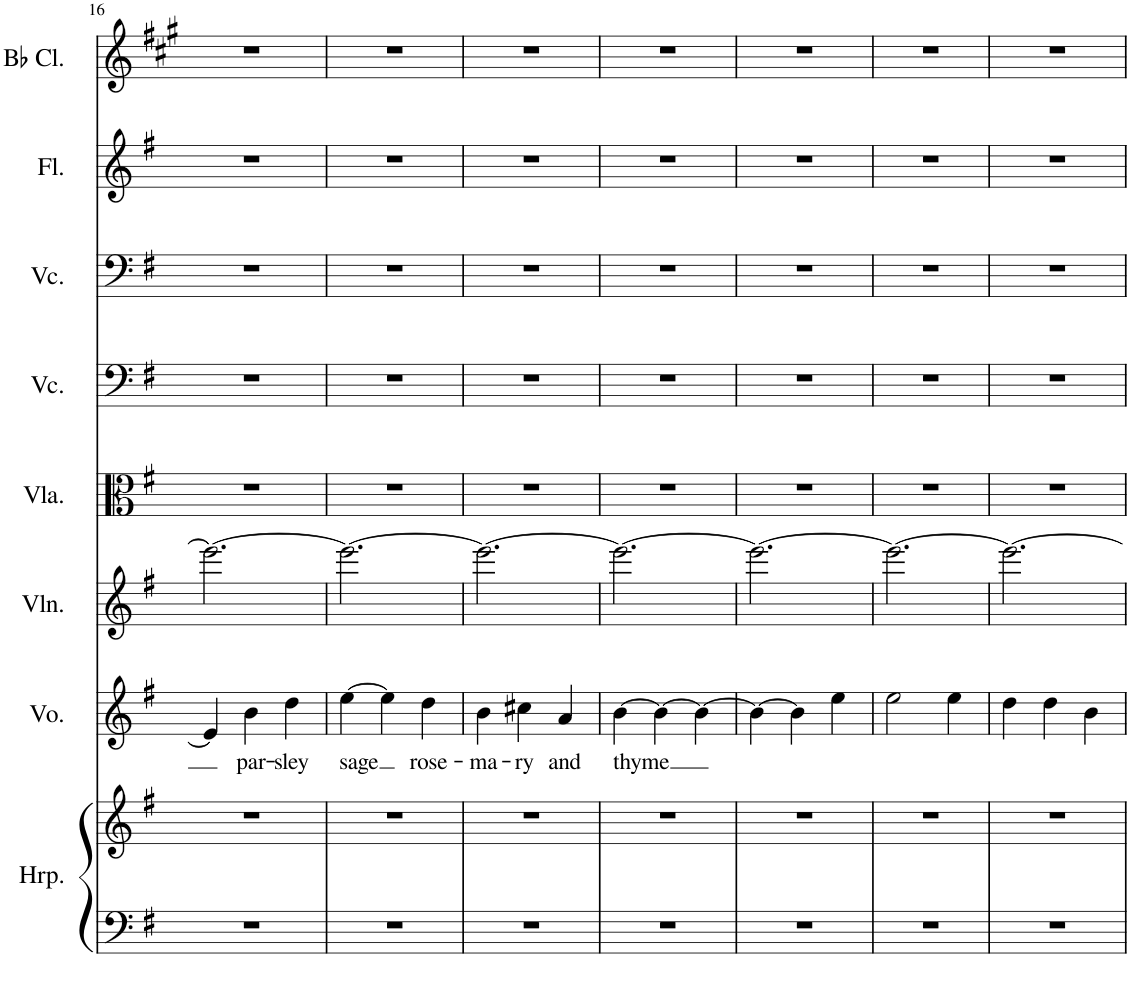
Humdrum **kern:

**kern	**kern	**kern	**text	**kern	**kern	**kern	**kern	**kern	**kern
*part8	*part8	*part7	*part7	*part6	*part5	*part4	*part3	*part2	*part1
*staff9	*staff8	*staff7	*staff7	*staff6	*staff5	*staff4	*staff3	*staff2	*staff1
*I"Harp	*	*I"Voice	*	*I"Violin	*I"Viola	*I"Violoncello	*I"Violoncello	*I"Flute	*I"Bb Clarinet
*I'Hrp.	*	*I'Vo.	*	*I'Vln.	*I'Vla.	*I'Vc.	*I'Vc.	*I'Fl.	*I'Bb Cl.
!!LO:PB:g=z
*clefF4	*clefG2	*clefG2	*	*clefG2	*clefC3	*clefF4	*clefF4	*clefG2	*clefG2
*	*	*	*	*	*	*	*	*	*Trd1c2
*k[f#]	*k[f#]	*k[f#]	*	*k[f#]	*k[f#]	*k[f#]	*k[f#]	*k[f#]	*k[f#c#g#]
*M3/4	*M3/4	*M3/4	*	*M3/4	*M3/4	*M3/4	*M3/4	*M3/4	*M3/4
=16	=16	=16	=16	=16	=16	=16	=16	=16	=16
2.r	2.r	4e/]	.	2.eee\_	2.r	2.r	2.r	2.r	2.r
!	!	!	!LO:LY:b	!	!	!	!	!	!
.	.	4b\	par-	.	.	.	.	.	.
!	!	!	!LO:LY:b	!	!	!	!	!	!
.	.	4dd\	-sley	.	.	.	.	.	.
=17	=17	=17	=17	=17	=17	=17	=17	=17	=17
!	!	!	!LO:LY:b	!	!	!	!	!	!
2.r	2.r	[4ee\	sage	2.eee\_	2.r	2.r	2.r	2.r	2.r
.	.	4ee\]	.	.	.	.	.	.	.
!	!	!	!LO:LY:b	!	!	!	!	!	!
.	.	4dd\	rose-	.	.	.	.	.	.
=18	=18	=18	=18	=18	=18	=18	=18	=18	=18
!	!	!	!LO:LY:b	!	!	!	!	!	!
2.r	2.r	4b\	-ma-	2.eee\_	2.r	2.r	2.r	2.r	2.r
!	!	!	!LO:LY:b	!	!	!	!	!	!
.	.	4cc#X\	-ry	.	.	.	.	.	.
!	!	!	!LO:LY:b	!	!	!	!	!	!
.	.	4a/	and	.	.	.	.	.	.
=19	=19	=19	=19	=19	=19	=19	=19	=19	=19
!	!	!	!LO:LY:b	!	!	!	!	!	!
2.r	2.r	[4b\	thyme	2.eee\_	2.r	2.r	2.r	2.r	2.r
.	.	4b\_	.	.	.	.	.	.	.
.	.	4b\_	.	.	.	.	.	.	.
=20	=20	=20	=20	=20	=20	=20	=20	=20	=20
2.r	2.r	4b\_	.	2.eee\_	2.r	2.r	2.r	2.r	2.r
.	.	4b\]	.	.	.	.	.	.	.
.	.	4ee\	.	.	.	.	.	.	.
=21	=21	=21	=21	=21	=21	=21	=21	=21	=21
2.r	2.r	2ee\	.	2.eee\_	2.r	2.r	2.r	2.r	2.r
.	.	4ee\	.	.	.	.	.	.	.
=22	=22	=22	=22	=22	=22	=22	=22	=22	=22
2.r	2.r	4dd\	.	2.eee\_	2.r	2.r	2.r	2.r	2.r
.	.	4dd\	.	.	.	.	.	.	.
.	.	4b\	.	.	.	.	.	.	.
=	=	=	=	=	=	=	=	=	=
*-	*-	*-	*-	*-	*-	*-	*-	*-	*-
